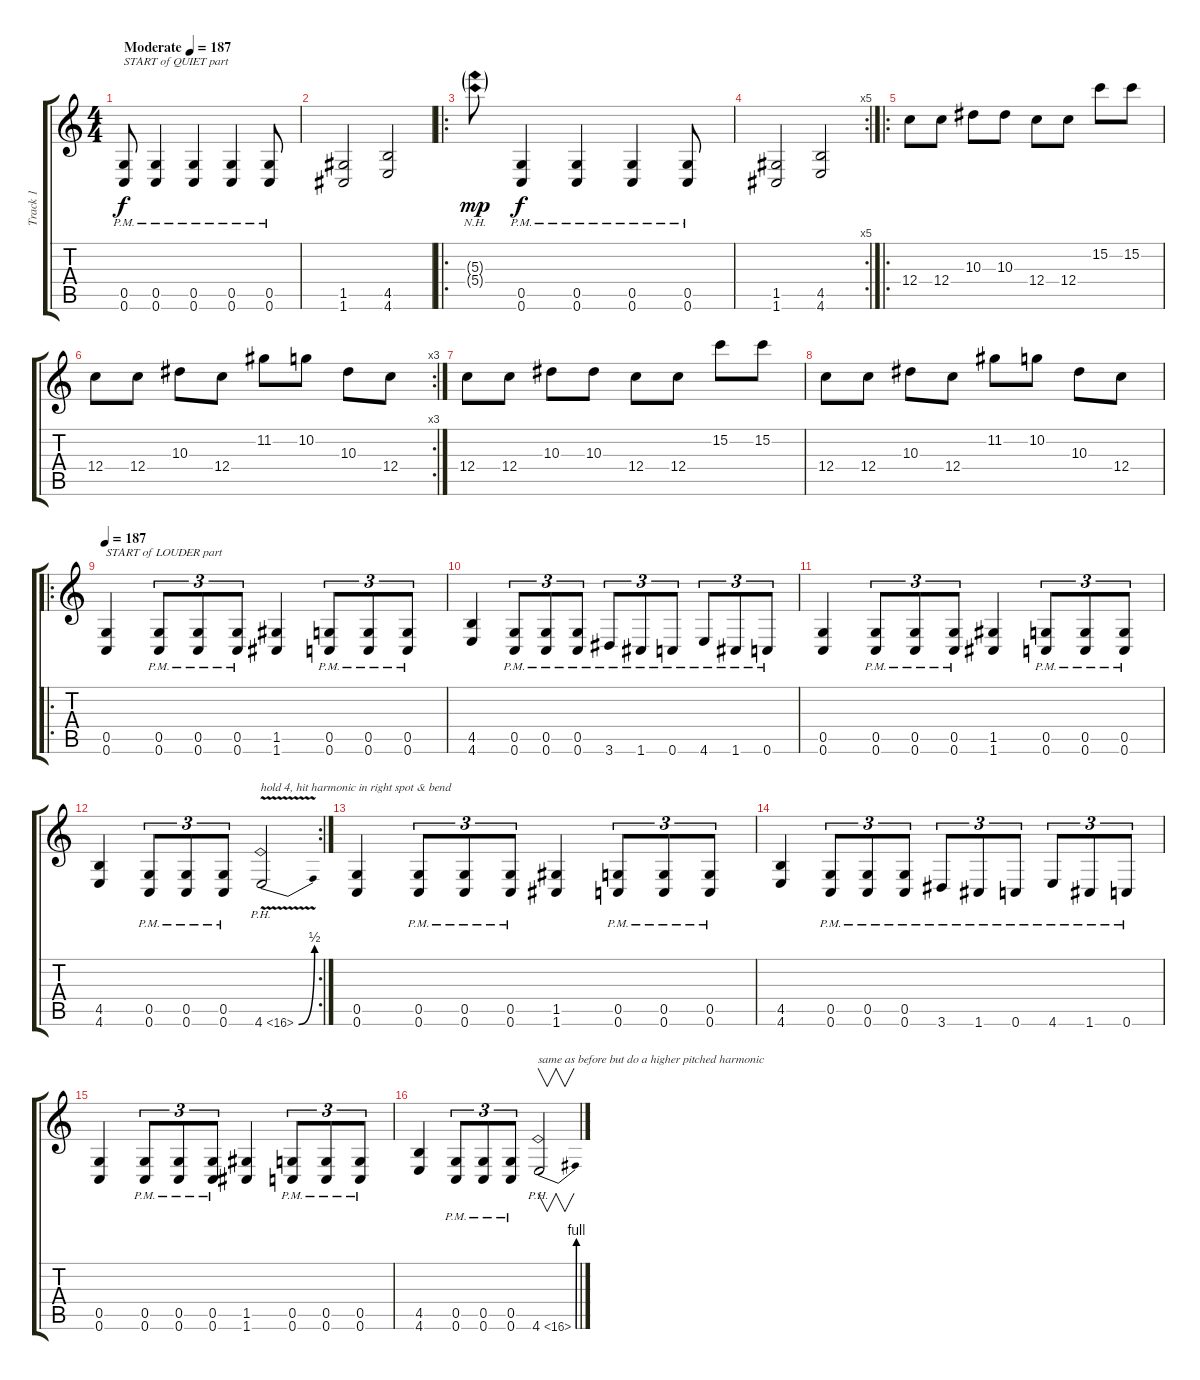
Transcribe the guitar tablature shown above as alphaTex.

\track ("Track 1" "Track 1") {instrument distortionguitar}
\staff {score tabs}
\tuning (D4 A3 F3 C3 G2 C2) {hide}
\ts (4 4)
\tempo (187 "Moderate")
\clef g2
\ks c
(0.5{pm} 0.6{pm}).8{txt "START of QUIET part" dy f instrument distortionguitar} (0.5{pm} 0.6{pm}).4 (0.5{pm} 0.6{pm}).4 (0.5{pm} 0.6{pm}).4 (0.5{pm} 0.6{pm}).8 |
(1.5 1.6).2 (4.5 4.6).2 |
\ro
(5.3{nh g} 5.4{nh g}).8{dy mp} (0.5{pm} 0.6{pm}).4{dy f} (0.5{pm} 0.6{pm}).4 (0.5{pm} 0.6{pm}).4 (0.5{pm} 0.6{pm}).8 |
\rc 5
(1.5 1.6).2 (4.5 4.6).2 |
\ro
12.4.8 12.4.8 10.3.8 10.3.8 12.4.8 12.4.8 15.2.8 15.2.8 |
\rc 3
12.4.8 12.4.8 10.3.8 12.4.8 11.2.8 10.2.8 10.3.8 12.4.8 |
12.4.8 12.4.8 10.3.8 10.3.8 12.4.8 12.4.8 15.2.8 15.2.8 |
12.4.8 12.4.8 10.3.8 12.4.8 11.2.8 10.2.8 10.3.8 12.4.8 |
\ro
\tempo 187
(0.5 0.6).4{txt "START of LOUDER part"} (0.5{pm} 0.6{pm}).8{tu (3 2)} (0.5{pm} 0.6{pm}).8{tu (3 2)} (0.5{pm} 0.6{pm}).8{tu (3 2)} (1.5 1.6).4 (0.5{pm} 0.6{pm}).8{tu (3 2)} (0.5{pm} 0.6{pm}).8{tu (3 2)} (0.5{pm} 0.6{pm}).8{tu (3 2)} |
(4.5 4.6).4 (0.5{pm} 0.6{pm}).8{tu (3 2)} (0.5{pm} 0.6{pm}).8{tu (3 2)} (0.5{pm} 0.6{pm}).8{tu (3 2)} 3.6{pm}.8{tu (3 2)} 1.6{pm}.8{tu (3 2)} 0.6{pm}.8{tu (3 2)} 4.6{pm}.8{tu (3 2)} 1.6{pm}.8{tu (3 2)} 0.6{pm}.8{tu (3 2)} |
(0.5 0.6).4 (0.5{pm} 0.6{pm}).8{tu (3 2)} (0.5{pm} 0.6{pm}).8{tu (3 2)} (0.5{pm} 0.6{pm}).8{tu (3 2)} (1.5 1.6).4 (0.5{pm} 0.6{pm}).8{tu (3 2)} (0.5{pm} 0.6{pm}).8{tu (3 2)} (0.5{pm} 0.6{pm}).8{tu (3 2)} |
\rc 2
(4.5 4.6).4 (0.5{pm} 0.6{pm}).8{tu (3 2)} (0.5{pm} 0.6{pm}).8{tu (3 2)} (0.5{pm} 0.6{pm}).8{tu (3 2)} 4.6{be (bend 0 0 60 2) ph 12 v}.2{txt "hold 4, hit harmonic in right spot & bend"} |
(0.5 0.6).4 (0.5{pm} 0.6{pm}).8{tu (3 2)} (0.5{pm} 0.6{pm}).8{tu (3 2)} (0.5{pm} 0.6{pm}).8{tu (3 2)} (1.5 1.6).4 (0.5{pm} 0.6{pm}).8{tu (3 2)} (0.5{pm} 0.6{pm}).8{tu (3 2)} (0.5{pm} 0.6{pm}).8{tu (3 2)} |
(4.5 4.6).4 (0.5{pm} 0.6{pm}).8{tu (3 2)} (0.5{pm} 0.6{pm}).8{tu (3 2)} (0.5{pm} 0.6{pm}).8{tu (3 2)} 3.6{pm}.8{tu (3 2)} 1.6{pm}.8{tu (3 2)} 0.6{pm}.8{tu (3 2)} 4.6{pm}.8{tu (3 2)} 1.6{pm}.8{tu (3 2)} 0.6{pm}.8{tu (3 2)} |
(0.5 0.6).4 (0.5{pm} 0.6{pm}).8{tu (3 2)} (0.5{pm} 0.6{pm}).8{tu (3 2)} (0.5{pm} 0.6{pm}).8{tu (3 2)} (1.5 1.6).4 (0.5{pm} 0.6{pm}).8{tu (3 2)} (0.5{pm} 0.6{pm}).8{tu (3 2)} (0.5{pm} 0.6{pm}).8{tu (3 2)} |
(4.5 4.6).4 (0.5{pm} 0.6{pm}).8{tu (3 2)} (0.5{pm} 0.6{pm}).8{tu (3 2)} (0.5{pm} 0.6{pm}).8{tu (3 2)} 4.6{be (bend 0 0 60 4) ph 12}.2{v txt "same as before but do a higher pitched harmonic"}
